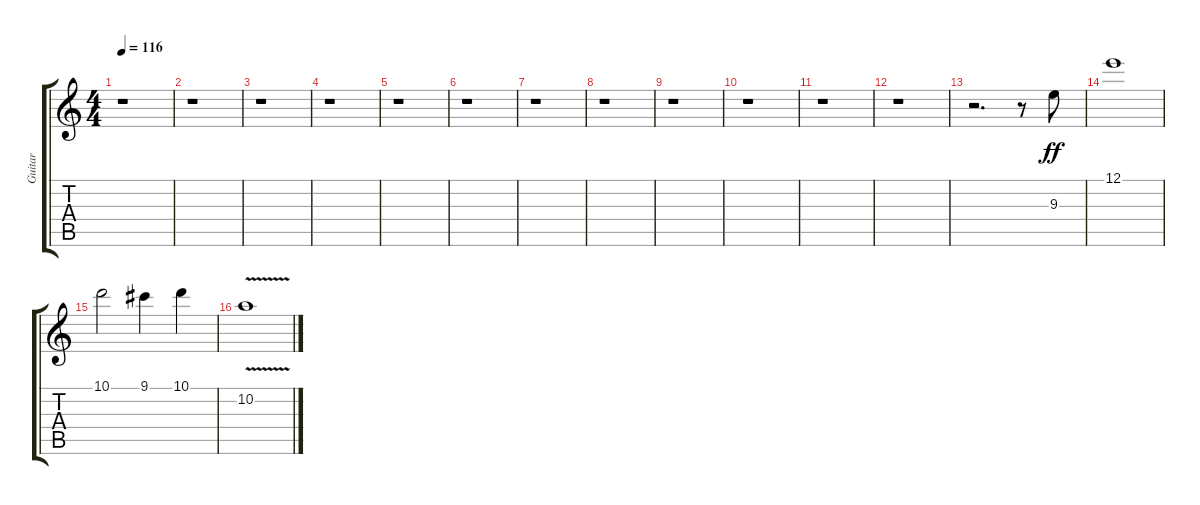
\track ("Guitar" "Guitar") {instrument overdrivenguitar}
\staff {score tabs}
\tuning (E4 B3 G3 D3 A2 E2) {hide}
\ts (4 4)
\tempo 116
\clef g2
\ks c
r.1{dy f} |
r.1 |
r.1 |
r.1 |
r.1 |
r.1 |
r.1 |
r.1 |
r.1 |
r.1 |
r.1 |
r.1 |
r.2{d} r.8 9.3.8{dy ff} |
12.1.1 |
10.1.2 9.1.4 10.1.4 |
10.2{v}.1
